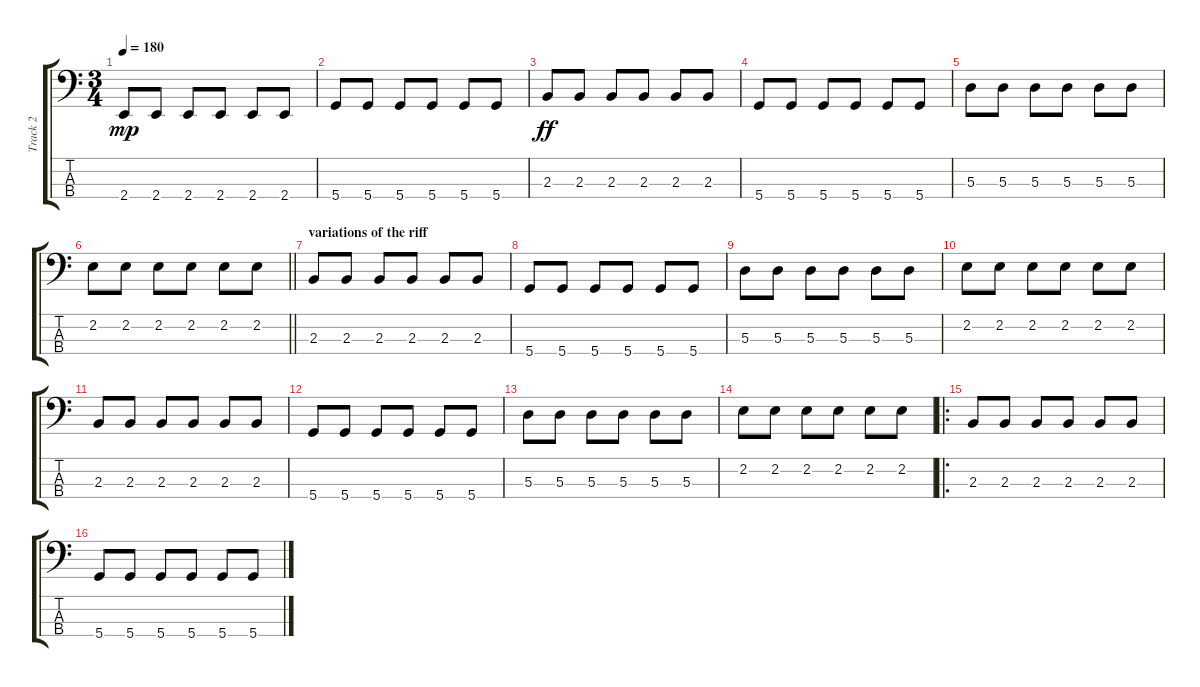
\track ("Track 2" "Track 2") {instrument electricbassfinger}
\staff {score tabs}
\tuning (G2 D2 A1 D1) {hide}
\ts (3 4)
\tempo 180
\clef f4
\ks c
2.4.8{dy mp} 2.4.8 2.4.8 2.4.8 2.4.8 2.4.8 |
5.4.8 5.4.8 5.4.8 5.4.8 5.4.8 5.4.8 |
2.3.8{dy ff} 2.3.8 2.3.8 2.3.8 2.3.8 2.3.8 |
5.4.8 5.4.8 5.4.8 5.4.8 5.4.8 5.4.8 |
5.3.8 5.3.8 5.3.8 5.3.8 5.3.8 5.3.8 |
\barLineRight lightlight
2.2.8 2.2.8 2.2.8 2.2.8 2.2.8 2.2.8 |
\section ("" "variations of the riff")
2.3.8 2.3.8 2.3.8 2.3.8 2.3.8 2.3.8 |
5.4.8 5.4.8 5.4.8 5.4.8 5.4.8 5.4.8 |
5.3.8 5.3.8 5.3.8 5.3.8 5.3.8 5.3.8 |
2.2.8 2.2.8 2.2.8 2.2.8 2.2.8 2.2.8 |
2.3.8 2.3.8 2.3.8 2.3.8 2.3.8 2.3.8 |
5.4.8 5.4.8 5.4.8 5.4.8 5.4.8 5.4.8 |
5.3.8 5.3.8 5.3.8 5.3.8 5.3.8 5.3.8 |
2.2.8 2.2.8 2.2.8 2.2.8 2.2.8 2.2.8 |
\ro
2.3.8 2.3.8 2.3.8 2.3.8 2.3.8 2.3.8 |
5.4.8 5.4.8 5.4.8 5.4.8 5.4.8 5.4.8
